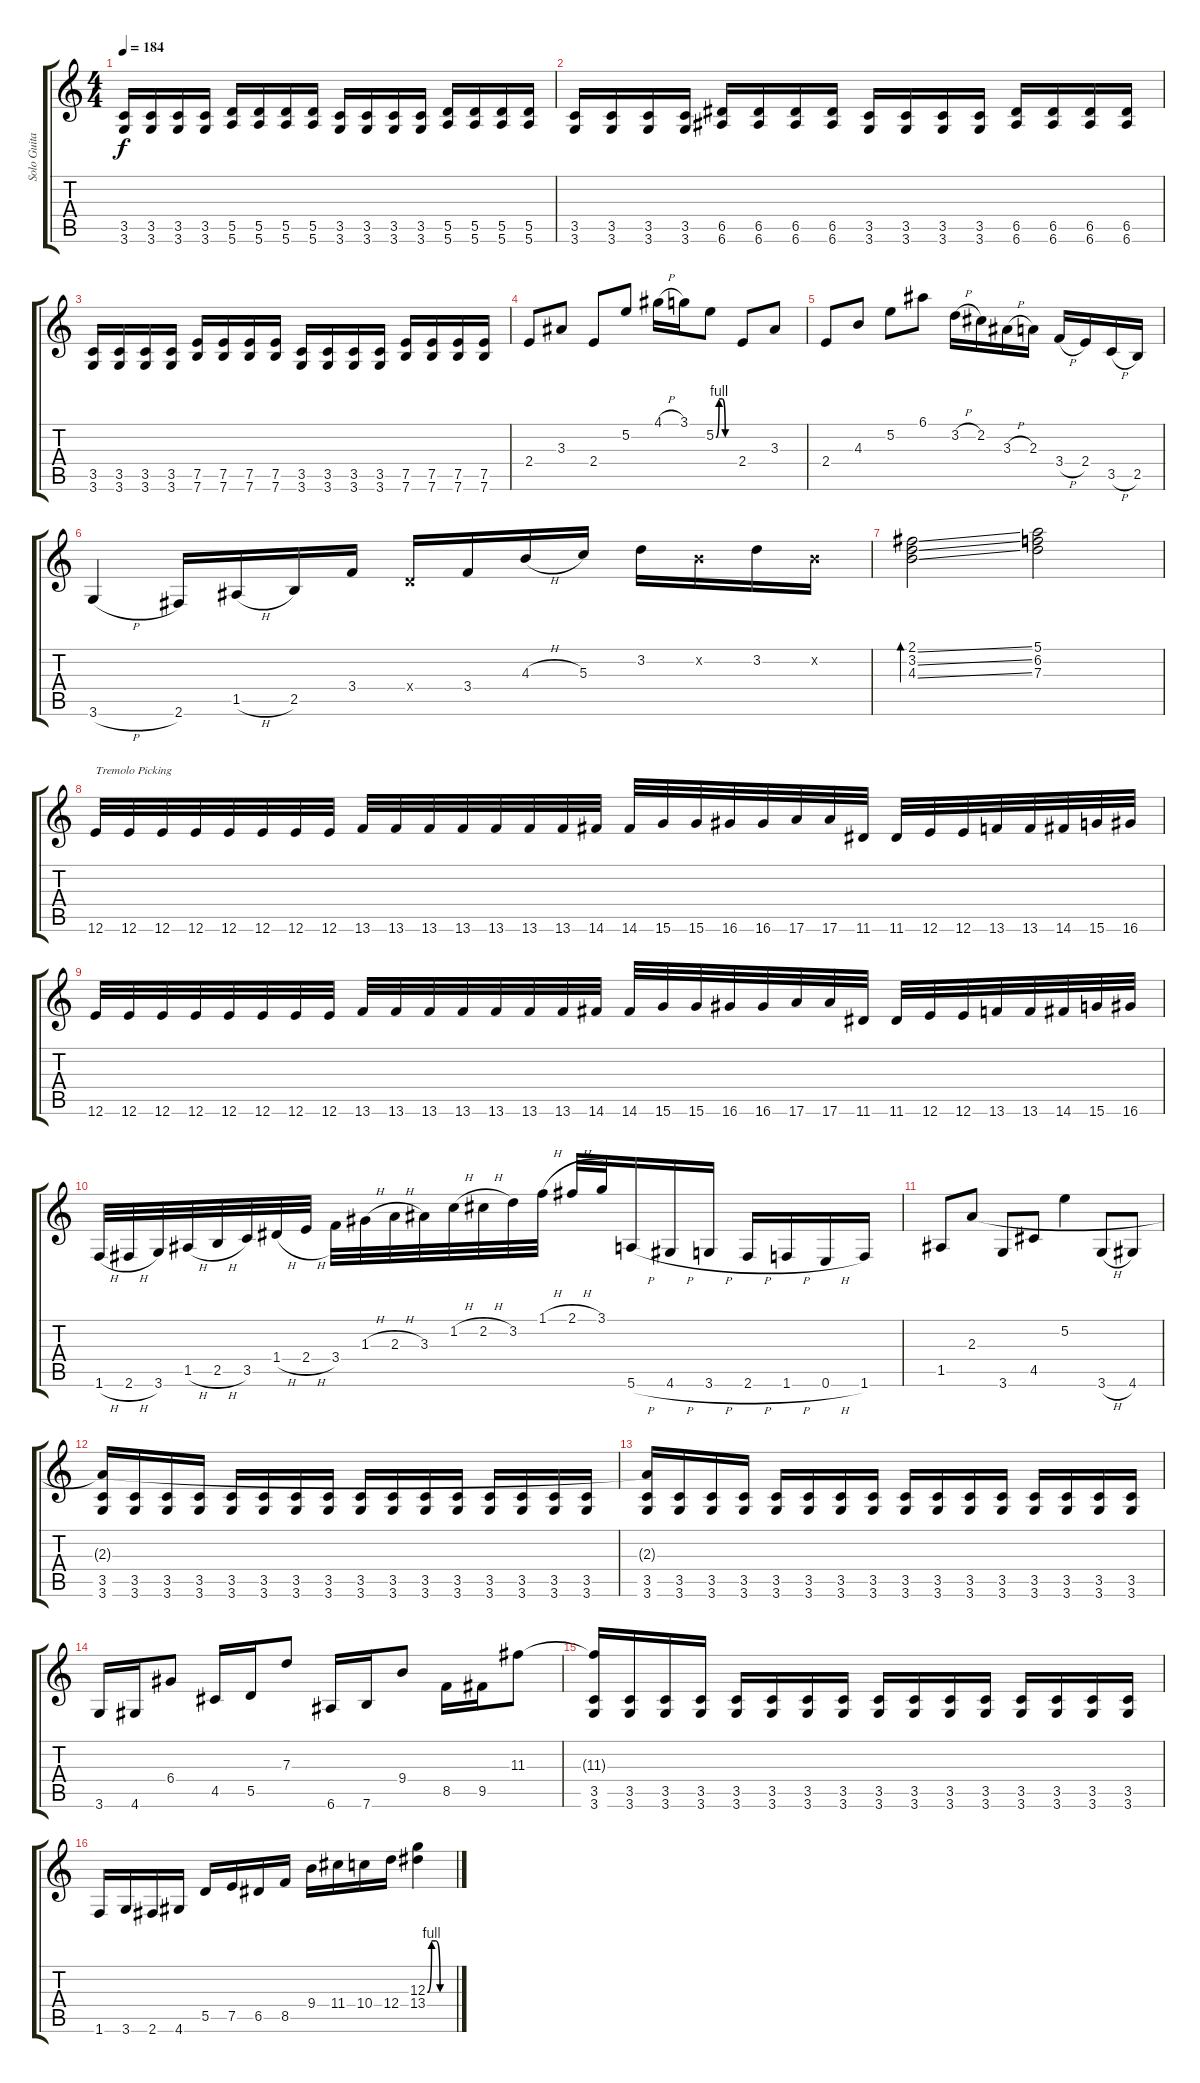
\track ("Solo Guitar" "Solo Guita") {solo instrument distortionguitar}
\staff {score tabs}
\tuning (E4 B3 G3 D3 A2 E2) {hide}
\ts (4 4)
\tempo 184
\clef g2
\ks c
(3.5 3.6).16{dy f} (3.5 3.6).16 (3.5 3.6).16 (3.5 3.6).16 (5.5 5.6).16 (5.5 5.6).16 (5.5 5.6).16 (5.5 5.6).16 (3.5 3.6).16 (3.5 3.6).16 (3.5 3.6).16 (3.5 3.6).16 (5.5 5.6).16 (5.5 5.6).16 (5.5 5.6).16 (5.5 5.6).16 |
(3.5 3.6).16 (3.5 3.6).16 (3.5 3.6).16 (3.5 3.6).16 (6.5 6.6).16 (6.5 6.6).16 (6.5 6.6).16 (6.5 6.6).16 (3.5 3.6).16 (3.5 3.6).16 (3.5 3.6).16 (3.5 3.6).16 (6.5 6.6).16 (6.5 6.6).16 (6.5 6.6).16 (6.5 6.6).16 |
(3.5 3.6).16 (3.5 3.6).16 (3.5 3.6).16 (3.5 3.6).16 (7.5 7.6).16 (7.5 7.6).16 (7.5 7.6).16 (7.5 7.6).16 (3.5 3.6).16 (3.5 3.6).16 (3.5 3.6).16 (3.5 3.6).16 (7.5 7.6).16 (7.5 7.6).16 (7.5 7.6).16 (7.5 7.6).16 |
2.4.8 3.3.8 2.4.8 5.2.8 4.1{h}.16 3.1.16 5.2{be (custom 0 0 10 4 20 4 30 0 60 0)}.8 2.4.8 3.3.8 |
2.4.8 4.3.8 5.2.8 6.1.8 3.2{h}.16 2.2.16 3.3{h}.16 2.3.16 3.4{h}.16 2.4.16 3.5{h}.16 2.5.16 |
3.6{h}.4 2.6.16 1.5{h}.16 2.5.16 3.4.16 0.4{x}.16 3.4.16 4.3{h}.16 5.3.16 3.2.16 0.2{x}.16 3.2.16 0.2{x}.16 |
(2.1{ss} 3.2{ss} 4.3{ss}).2{bd 240} (5.1 6.2 7.3).2 |
12.6.32{txt "Tremolo Picking"} 12.6.32 12.6.32 12.6.32 12.6.32 12.6.32 12.6.32 12.6.32 13.6.32 13.6.32 13.6.32 13.6.32 13.6.32 13.6.32 13.6.32 14.6.32 14.6.32 15.6.32 15.6.32 16.6.32 16.6.32 17.6.32 17.6.32 11.6.32 11.6.32 12.6.32 12.6.32 13.6.32 13.6.32 14.6.32 15.6.32 16.6.32 |
12.6.32 12.6.32 12.6.32 12.6.32 12.6.32 12.6.32 12.6.32 12.6.32 13.6.32 13.6.32 13.6.32 13.6.32 13.6.32 13.6.32 13.6.32 14.6.32 14.6.32 15.6.32 15.6.32 16.6.32 16.6.32 17.6.32 17.6.32 11.6.32 11.6.32 12.6.32 12.6.32 13.6.32 13.6.32 14.6.32 15.6.32 16.6.32 |
1.6{h}.32 2.6{h}.32 3.6.32 1.5{h}.32 2.5{h}.32 3.5.32 1.4{h}.32 2.4{h}.32 3.4.32 1.3{h}.32 2.3{h}.32 3.3.32 1.2{h}.32 2.2{h}.32 3.2.32 1.1{h}.32 2.1{h}.32 3.1.32 5.6{h}.16 4.6{h}.16 3.6{h}.16 2.6{h}.16 1.6{h}.16 0.6{h}.16 1.6.16 |
1.5.8 2.3.8 3.6.8 4.5.8 5.2.4 3.6{h}.8 4.6.8 |
(2.3{t} 3.5 3.6).16 (3.5 3.6).16 (3.5 3.6).16 (3.5 3.6).16 (3.5 3.6).16 (3.5 3.6).16 (3.5 3.6).16 (3.5 3.6).16 (3.5 3.6).16 (3.5 3.6).16 (3.5 3.6).16 (3.5 3.6).16 (3.5 3.6).16 (3.5 3.6).16 (3.5 3.6).16 (3.5 3.6).16 |
(2.3{t} 3.5 3.6).16 (3.5 3.6).16 (3.5 3.6).16 (3.5 3.6).16 (3.5 3.6).16 (3.5 3.6).16 (3.5 3.6).16 (3.5 3.6).16 (3.5 3.6).16 (3.5 3.6).16 (3.5 3.6).16 (3.5 3.6).16 (3.5 3.6).16 (3.5 3.6).16 (3.5 3.6).16 (3.5 3.6).16 |
3.6.16 4.6.16 6.4.8 4.5.16 5.5.16 7.3.8 6.6.16 7.6.16 9.4.8 8.5.16 9.5.16 11.3.8 |
(11.3{t} 3.5 3.6).16 (3.5 3.6).16 (3.5 3.6).16 (3.5 3.6).16 (3.5 3.6).16 (3.5 3.6).16 (3.5 3.6).16 (3.5 3.6).16 (3.5 3.6).16 (3.5 3.6).16 (3.5 3.6).16 (3.5 3.6).16 (3.5 3.6).16 (3.5 3.6).16 (3.5 3.6).16 (3.5 3.6).16 |
1.6.16 3.6.16 2.6.16 4.6.16 5.5.16 7.5.16 6.5.16 8.5.16 9.4.16 11.4.16 10.4.16 12.4.16 (12.3{be (custom 0 0 10 4 20 4 30 0 60 0)} 13.4).4
